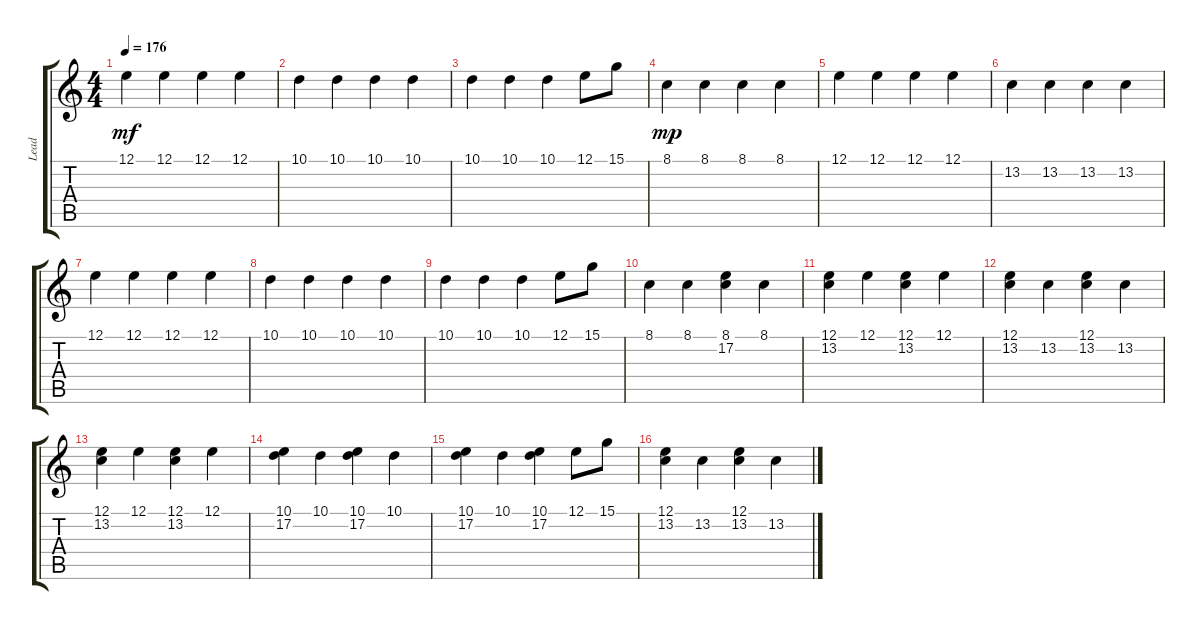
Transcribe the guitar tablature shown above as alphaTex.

\track ("Lead" "Lead") {instrument lead3calliope}
\staff {score tabs}
\tuning (E4 B3 G3 D3 A2 E2) {hide}
\ts (4 4)
\tempo 176
\clef g2
\ks c
12.1.4{dy mf} 12.1.4 12.1.4 12.1.4 |
10.1.4 10.1.4 10.1.4 10.1.4 |
10.1.4 10.1.4 10.1.4 12.1.8 15.1.8 |
8.1.4{dy mp} 8.1.4 8.1.4 8.1.4 |
12.1.4 12.1.4 12.1.4 12.1.4 |
13.2.4 13.2.4 13.2.4 13.2.4 |
12.1.4 12.1.4 12.1.4 12.1.4 |
10.1.4 10.1.4 10.1.4 10.1.4 |
10.1.4 10.1.4 10.1.4 12.1.8 15.1.8 |
8.1.4 8.1.4 (8.1 17.2).4 8.1.4 |
(12.1 13.2).4 12.1.4 (12.1 13.2).4 12.1.4 |
(12.1 13.2).4 13.2.4 (12.1 13.2).4 13.2.4 |
(12.1 13.2).4 12.1.4 (12.1 13.2).4 12.1.4 |
(10.1 17.2).4 10.1.4 (10.1 17.2).4 10.1.4 |
(10.1 17.2).4 10.1.4 (10.1 17.2).4 12.1.8 15.1.8 |
(12.1 13.2).4 13.2.4 (12.1 13.2).4 13.2.4
